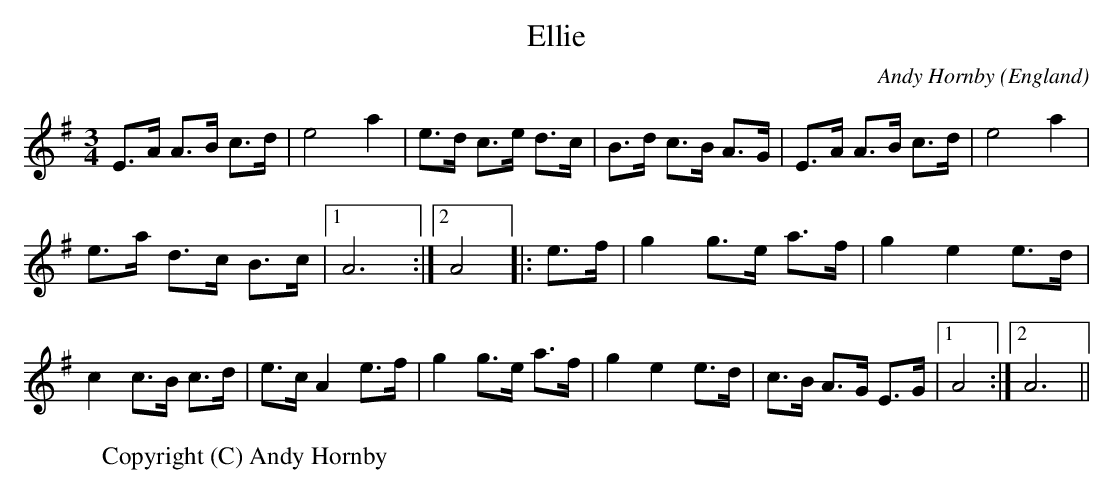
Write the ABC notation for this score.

X:1
T:Ellie
O:England
M:3/4
C:Andy Hornby
K:ADor
E>A A>B c>d|e4 a2|e>d c>e d>c|B>d c>B A>G|\
E>A A>B c>d|e4 a2|
e>a d>c B>c|1 A6 :|2 A4 || \
|: e>f|\
g2 g>e a>f|g2 e2 e>d|
c2 c>B c>d| e>c A2 e>f|\
g2 g>e a>f|g2 e2 e>d|c>B A>G E>G|1 A4 :|2 A6 ||
W:Copyright (C) Andy Hornby
